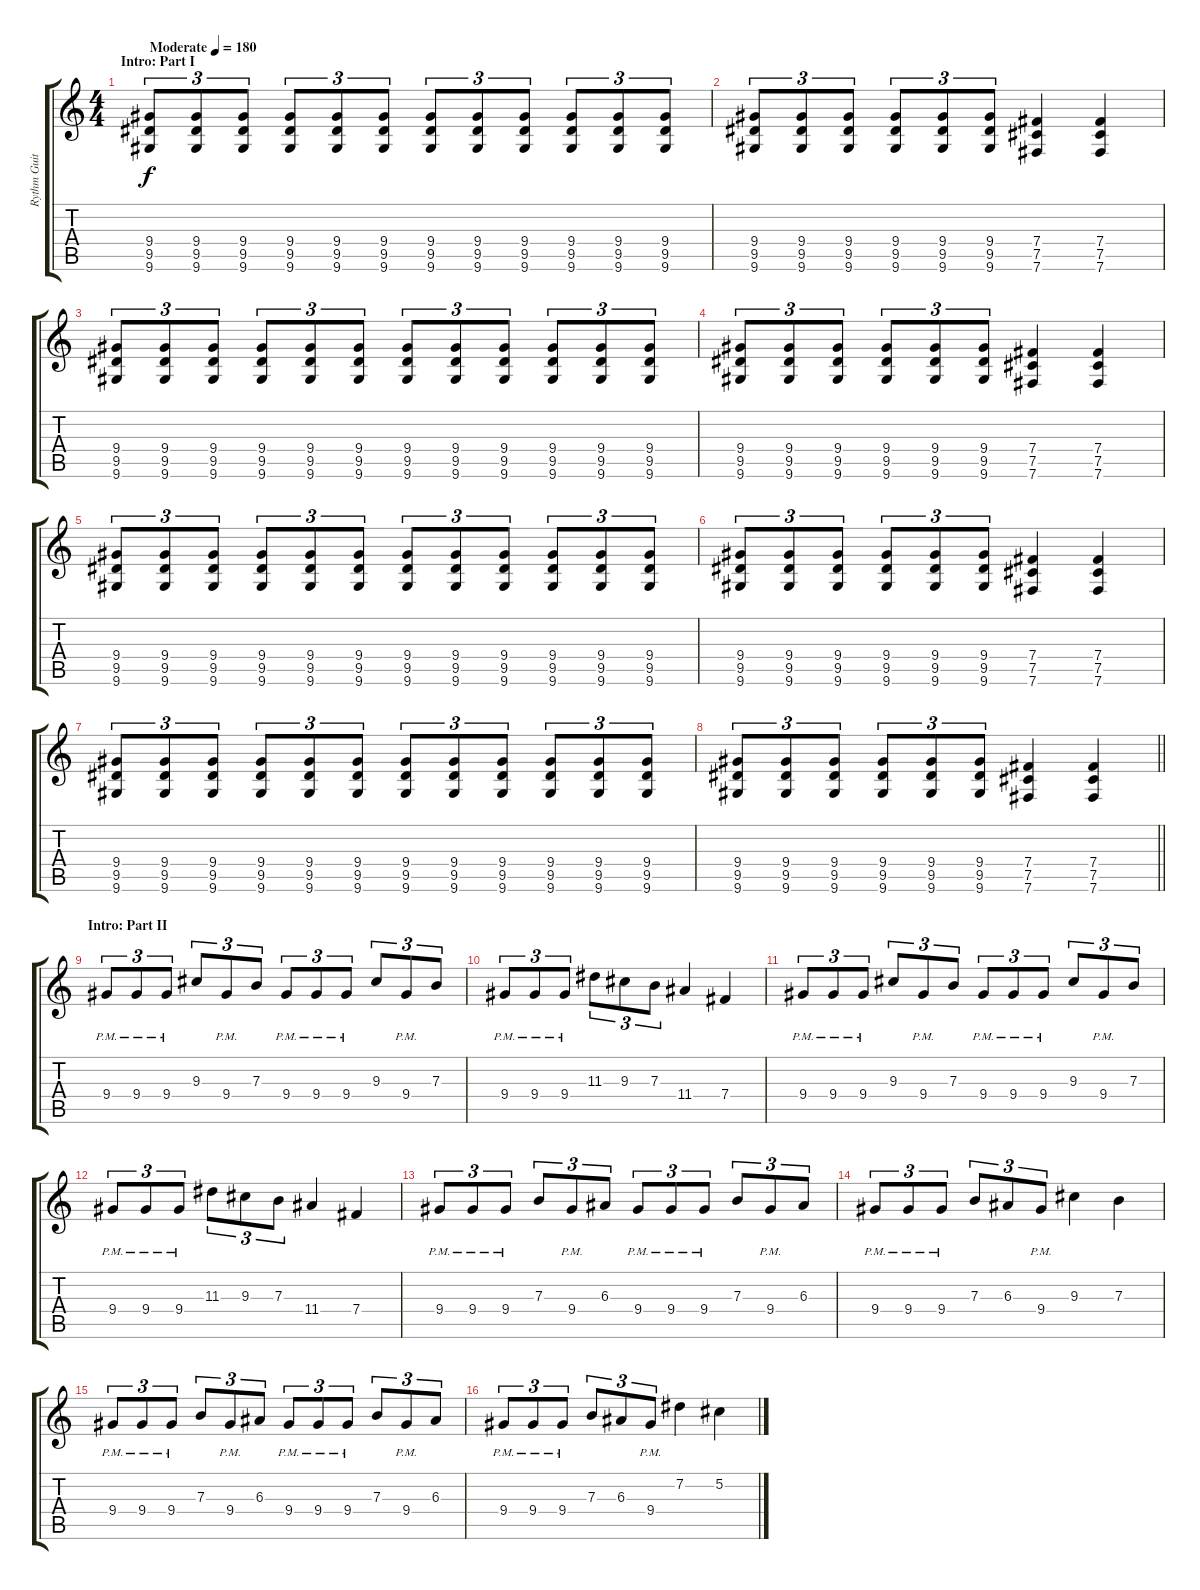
\track ("Rythm Guitar I" "Rythm Guit") {instrument distortionguitar}
\staff {score tabs}
\tuning (Db4 Ab3 E3 B2 Gb2 B1) {hide}
\ts (4 4)
\section ("" "Intro: Part I")
\tempo (180 "Moderate")
\clef g2
\ks c
(9.4 9.5 9.6).8{tu (3 2) dy f instrument distortionguitar} (9.4 9.5 9.6).8{tu (3 2)} (9.4 9.5 9.6).8{tu (3 2)} (9.4 9.5 9.6).8{tu (3 2)} (9.4 9.5 9.6).8{tu (3 2)} (9.4 9.5 9.6).8{tu (3 2)} (9.4 9.5 9.6).8{tu (3 2)} (9.4 9.5 9.6).8{tu (3 2)} (9.4 9.5 9.6).8{tu (3 2)} (9.4 9.5 9.6).8{tu (3 2)} (9.4 9.5 9.6).8{tu (3 2)} (9.4 9.5 9.6).8{tu (3 2)} |
(9.4 9.5 9.6).8{tu (3 2)} (9.4 9.5 9.6).8{tu (3 2)} (9.4 9.5 9.6).8{tu (3 2)} (9.4 9.5 9.6).8{tu (3 2)} (9.4 9.5 9.6).8{tu (3 2)} (9.4 9.5 9.6).8{tu (3 2)} (7.4 7.5 7.6).4 (7.4 7.5 7.6).4 |
(9.4 9.5 9.6).8{tu (3 2)} (9.4 9.5 9.6).8{tu (3 2)} (9.4 9.5 9.6).8{tu (3 2)} (9.4 9.5 9.6).8{tu (3 2)} (9.4 9.5 9.6).8{tu (3 2)} (9.4 9.5 9.6).8{tu (3 2)} (9.4 9.5 9.6).8{tu (3 2)} (9.4 9.5 9.6).8{tu (3 2)} (9.4 9.5 9.6).8{tu (3 2)} (9.4 9.5 9.6).8{tu (3 2)} (9.4 9.5 9.6).8{tu (3 2)} (9.4 9.5 9.6).8{tu (3 2)} |
(9.4 9.5 9.6).8{tu (3 2)} (9.4 9.5 9.6).8{tu (3 2)} (9.4 9.5 9.6).8{tu (3 2)} (9.4 9.5 9.6).8{tu (3 2)} (9.4 9.5 9.6).8{tu (3 2)} (9.4 9.5 9.6).8{tu (3 2)} (7.4 7.5 7.6).4 (7.4 7.5 7.6).4 |
(9.4 9.5 9.6).8{tu (3 2)} (9.4 9.5 9.6).8{tu (3 2)} (9.4 9.5 9.6).8{tu (3 2)} (9.4 9.5 9.6).8{tu (3 2)} (9.4 9.5 9.6).8{tu (3 2)} (9.4 9.5 9.6).8{tu (3 2)} (9.4 9.5 9.6).8{tu (3 2)} (9.4 9.5 9.6).8{tu (3 2)} (9.4 9.5 9.6).8{tu (3 2)} (9.4 9.5 9.6).8{tu (3 2)} (9.4 9.5 9.6).8{tu (3 2)} (9.4 9.5 9.6).8{tu (3 2)} |
(9.4 9.5 9.6).8{tu (3 2)} (9.4 9.5 9.6).8{tu (3 2)} (9.4 9.5 9.6).8{tu (3 2)} (9.4 9.5 9.6).8{tu (3 2)} (9.4 9.5 9.6).8{tu (3 2)} (9.4 9.5 9.6).8{tu (3 2)} (7.4 7.5 7.6).4 (7.4 7.5 7.6).4 |
(9.4 9.5 9.6).8{tu (3 2)} (9.4 9.5 9.6).8{tu (3 2)} (9.4 9.5 9.6).8{tu (3 2)} (9.4 9.5 9.6).8{tu (3 2)} (9.4 9.5 9.6).8{tu (3 2)} (9.4 9.5 9.6).8{tu (3 2)} (9.4 9.5 9.6).8{tu (3 2)} (9.4 9.5 9.6).8{tu (3 2)} (9.4 9.5 9.6).8{tu (3 2)} (9.4 9.5 9.6).8{tu (3 2)} (9.4 9.5 9.6).8{tu (3 2)} (9.4 9.5 9.6).8{tu (3 2)} |
\barLineRight lightlight
(9.4 9.5 9.6).8{tu (3 2)} (9.4 9.5 9.6).8{tu (3 2)} (9.4 9.5 9.6).8{tu (3 2)} (9.4 9.5 9.6).8{tu (3 2)} (9.4 9.5 9.6).8{tu (3 2)} (9.4 9.5 9.6).8{tu (3 2)} (7.4 7.5 7.6).4 (7.4 7.5 7.6).4 |
\section ("" "Intro: Part II")
9.4{pm}.8{tu (3 2)} 9.4{pm}.8{tu (3 2)} 9.4{pm}.8{tu (3 2)} 9.3.8{tu (3 2)} 9.4{pm}.8{tu (3 2)} 7.3.8{tu (3 2)} 9.4{pm}.8{tu (3 2)} 9.4{pm}.8{tu (3 2)} 9.4{pm}.8{tu (3 2)} 9.3.8{tu (3 2)} 9.4{pm}.8{tu (3 2)} 7.3.8{tu (3 2)} |
9.4{pm}.8{tu (3 2)} 9.4{pm}.8{tu (3 2)} 9.4{pm}.8{tu (3 2)} 11.3.8{tu (3 2)} 9.3.8{tu (3 2)} 7.3.8{tu (3 2)} 11.4.4 7.4.4 |
9.4{pm}.8{tu (3 2)} 9.4{pm}.8{tu (3 2)} 9.4{pm}.8{tu (3 2)} 9.3.8{tu (3 2)} 9.4{pm}.8{tu (3 2)} 7.3.8{tu (3 2)} 9.4{pm}.8{tu (3 2)} 9.4{pm}.8{tu (3 2)} 9.4{pm}.8{tu (3 2)} 9.3.8{tu (3 2)} 9.4{pm}.8{tu (3 2)} 7.3.8{tu (3 2)} |
9.4{pm}.8{tu (3 2)} 9.4{pm}.8{tu (3 2)} 9.4{pm}.8{tu (3 2)} 11.3.8{tu (3 2)} 9.3.8{tu (3 2)} 7.3.8{tu (3 2)} 11.4.4 7.4.4 |
9.4{pm}.8{tu (3 2)} 9.4{pm}.8{tu (3 2)} 9.4{pm}.8{tu (3 2)} 7.3.8{tu (3 2)} 9.4{pm}.8{tu (3 2)} 6.3.8{tu (3 2)} 9.4{pm}.8{tu (3 2)} 9.4{pm}.8{tu (3 2)} 9.4{pm}.8{tu (3 2)} 7.3.8{tu (3 2)} 9.4{pm}.8{tu (3 2)} 6.3.8{tu (3 2)} |
9.4{pm}.8{tu (3 2)} 9.4{pm}.8{tu (3 2)} 9.4{pm}.8{tu (3 2)} 7.3.8{tu (3 2)} 6.3.8{tu (3 2)} 9.4{pm}.8{tu (3 2)} 9.3.4 7.3.4 |
9.4{pm}.8{tu (3 2)} 9.4{pm}.8{tu (3 2)} 9.4{pm}.8{tu (3 2)} 7.3.8{tu (3 2)} 9.4{pm}.8{tu (3 2)} 6.3.8{tu (3 2)} 9.4{pm}.8{tu (3 2)} 9.4{pm}.8{tu (3 2)} 9.4{pm}.8{tu (3 2)} 7.3.8{tu (3 2)} 9.4{pm}.8{tu (3 2)} 6.3.8{tu (3 2)} |
9.4{pm}.8{tu (3 2)} 9.4{pm}.8{tu (3 2)} 9.4{pm}.8{tu (3 2)} 7.3.8{tu (3 2)} 6.3.8{tu (3 2)} 9.4{pm}.8{tu (3 2)} 7.2.4 5.2.4
